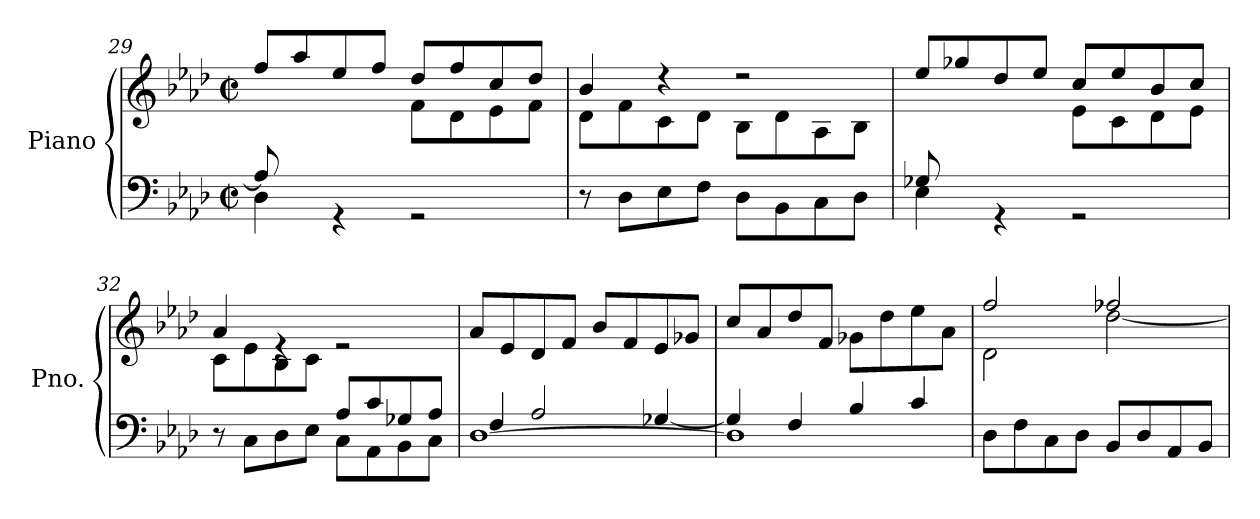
**kern	**kern
*part1	*part1
*staff2	*staff1
*I"Piano	*
*I'Pno.	*
*clefF4	*clefG2
*k[b-e-a-d-]	*k[b-e-a-d-]
*M2/2	*M2/2
*met(c|)	*met(c|)
=29	=29
*^	*^
4D-\	8A-/L]	8ff/L	8ryy
.	2..ryy	8aa-/	8f\
4rGG	.	8ee-/	8g-X\
.	.	8ff/J	8a-\J
2rGG	.	8dd-/L	8f\L
.	.	8ff/	8d-\
.	.	8cc/	8e-\
.	.	8dd-/J	8f\J
*v	*v	*	*
=30	=30	=30
8r	4b-/	8d-\L
8D-\L	.	8f\
8E-\	4r	8c\
8F\J	.	8d-\J
8D-\L	2r	8B-\L
8BB-\	.	8d-\
8C\	.	8A-\
8D-\J	.	8B-\J
=31	=31	=31
*^	*	*
4E-\	8G-X/L	8ee-/L	8ryy
.	2..ryy	8gg-X/	8e-\
4rGG	.	8dd-/	8f\
.	.	8ee-/J	8g-X\J
2rGG	.	8cc/L	8e-\L
.	.	8ee-/	8c\
.	.	8b-/	8d-\
.	.	8cc/J	8e-\J
!!LO:LB:g=z	!!
=32	=32	=32	=32
2ryy	8r	4a-/	8c\L
.	8C\L	.	8e-\
.	8D-\	4re	8B-\
.	8E-\J	.	8c\J
8A-/L	8C\L	2re	2ryy
8c/	8AA-\	.	.
8G-X/	8BB-\	.	.
8A-/J	8C\J	.	.
*	*	*v	*v
=33	=33	=33
[1D-	4F/	8a-/L
.	.	8e-/
.	2A-/	8d-/
.	.	8f/J
.	.	8b-/L
.	.	8f/
.	[4G-X/	8e-/
.	.	8g-X/J
=34	=34	=34
1D-]	4G-/]	8cc/L
.	.	8a-/
.	4F/	8dd-/
.	.	8f/J
.	4B-/	8g-X\L
.	.	8dd-\
.	4c/	8ee-\
.	.	8a-\J
*v	*v	*
=35	=35
*	*^
8D-\L	2ff/	2d-\
8F\	.	.
8C\	.	.
8D-\J	.	.
8BB-/L	2ff-X/	[2dd-\
8D-/	.	.
8AA-/	.	.
8BB-/J	.	.
*	*v	*v
=	=
*-	*-
